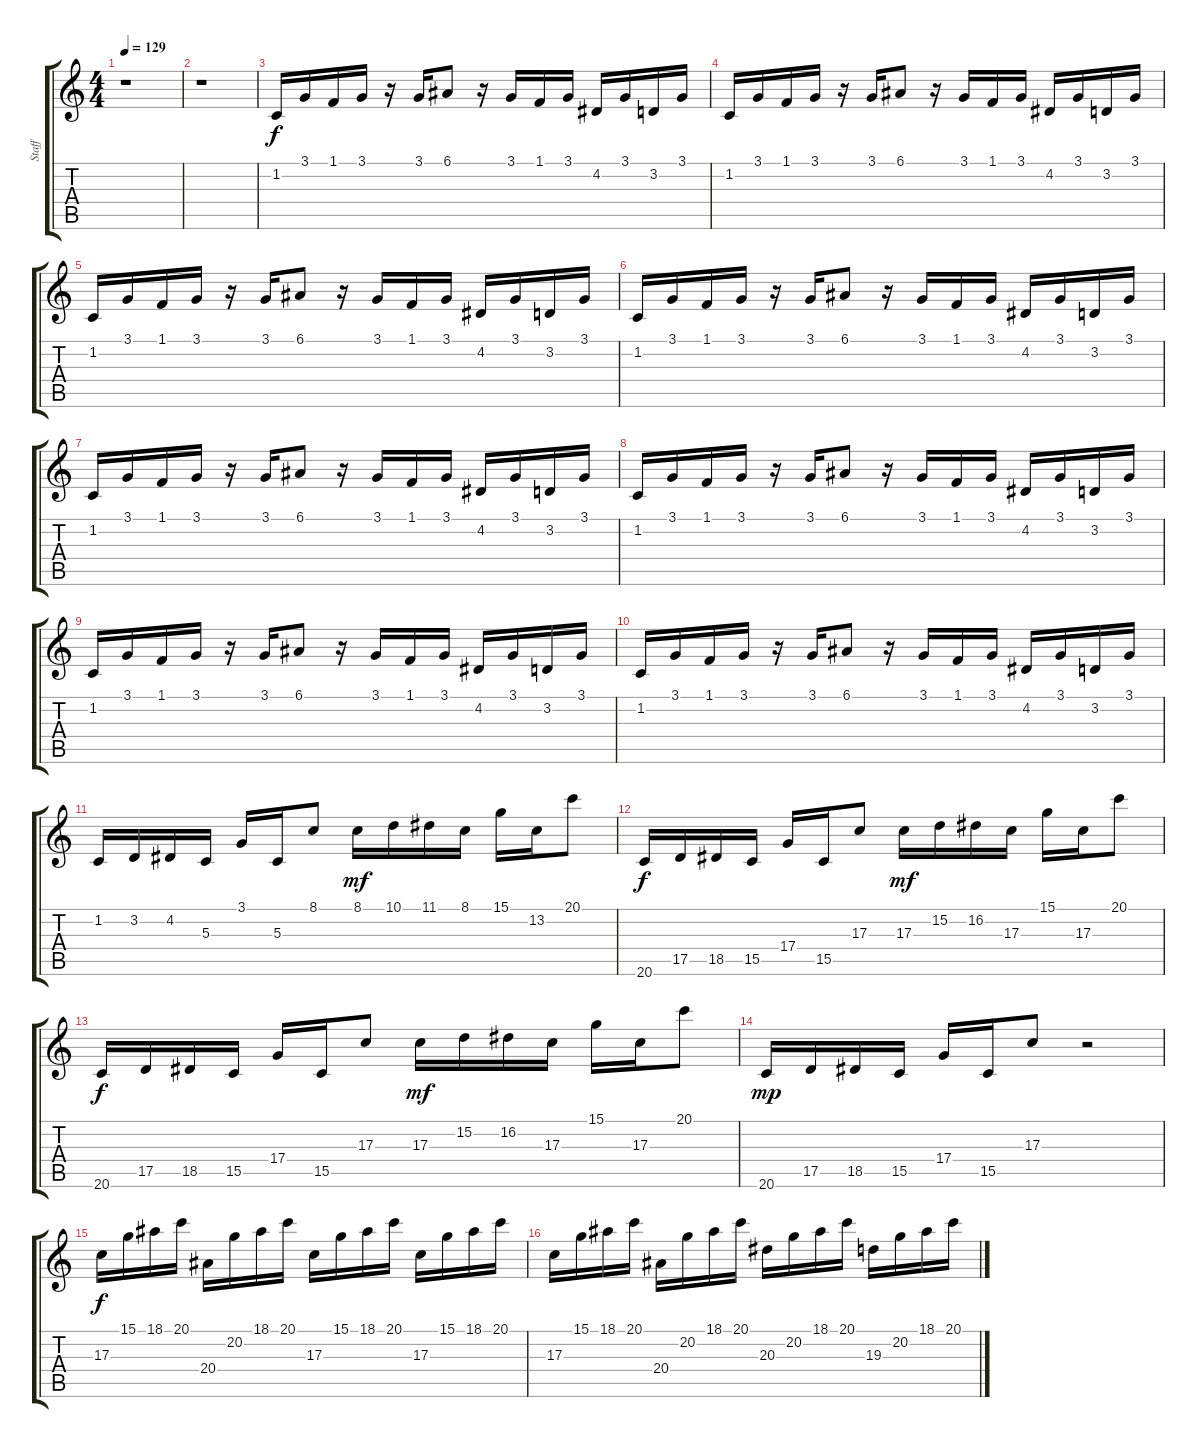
\track ("Staff" "Staff") {instrument ocarina}
\staff {score tabs}
\tuning (E4 B3 G3 D3 A2 E2) {hide}
\ts (4 4)
\tempo 129
\clef g2
\ks c
r.1{dy ppp} |
r.1 |
1.2.16{dy f instrument contrabass} 3.1.16 1.1.16 3.1.16 r.16 3.1.16 6.1.8 r.16 3.1.16 1.1.16 3.1.16 4.2.16 3.1.16 3.2.16 3.1.16 |
1.2.16 3.1.16 1.1.16 3.1.16 r.16 3.1.16 6.1.8 r.16 3.1.16 1.1.16 3.1.16 4.2.16 3.1.16 3.2.16 3.1.16 |
1.2.16 3.1.16 1.1.16 3.1.16 r.16 3.1.16 6.1.8 r.16 3.1.16 1.1.16 3.1.16 4.2.16 3.1.16 3.2.16 3.1.16 |
1.2.16 3.1.16 1.1.16 3.1.16 r.16 3.1.16 6.1.8 r.16 3.1.16 1.1.16 3.1.16 4.2.16 3.1.16 3.2.16 3.1.16 |
1.2.16 3.1.16 1.1.16 3.1.16 r.16 3.1.16 6.1.8 r.16 3.1.16 1.1.16 3.1.16 4.2.16 3.1.16 3.2.16 3.1.16 |
1.2.16 3.1.16 1.1.16 3.1.16 r.16 3.1.16 6.1.8 r.16 3.1.16 1.1.16 3.1.16 4.2.16 3.1.16 3.2.16 3.1.16 |
1.2.16 3.1.16 1.1.16 3.1.16 r.16 3.1.16 6.1.8 r.16 3.1.16 1.1.16 3.1.16 4.2.16 3.1.16 3.2.16 3.1.16 |
1.2.16 3.1.16 1.1.16 3.1.16 r.16 3.1.16 6.1.8 r.16 3.1.16 1.1.16 3.1.16 4.2.16 3.1.16 3.2.16 3.1.16 |
1.2.16{instrument ocarina} 3.2.16 4.2.16 5.3.16 3.1.16 5.3.16 8.1.8 8.1.16{dy mf} 10.1.16 11.1.16 8.1.16 15.1.16 13.2.16 20.1.8 |
20.6.16{dy f} 17.5.16 18.5.16 15.5.16 17.4.16 15.5.16 17.3.8 17.3.16{dy mf} 15.2.16 16.2.16 17.3.16 15.1.16 17.3.16 20.1.8 |
20.6.16{dy f} 17.5.16 18.5.16 15.5.16 17.4.16 15.5.16 17.3.8 17.3.16{dy mf} 15.2.16 16.2.16 17.3.16 15.1.16 17.3.16 20.1.8 |
20.6.16{dy mp} 17.5.16 18.5.16 15.5.16 17.4.16 15.5.16 17.3.8 r.2 |
17.3.16{dy f instrument ocarina} 15.1.16 18.1.16 20.1.16 20.4.16 20.2.16 18.1.16 20.1.16 17.3.16 15.1.16 18.1.16 20.1.16 17.3.16{instrument englishhorn} 15.1.16 18.1.16 20.1.16 |
17.3.16{instrument oboe} 15.1.16 18.1.16 20.1.16 20.4.16{instrument clarinet} 20.2.16 18.1.16 20.1.16 20.3.16{instrument altosax} 20.2.16 18.1.16 20.1.16 19.3.16 20.2.16 18.1.16 20.1.16
